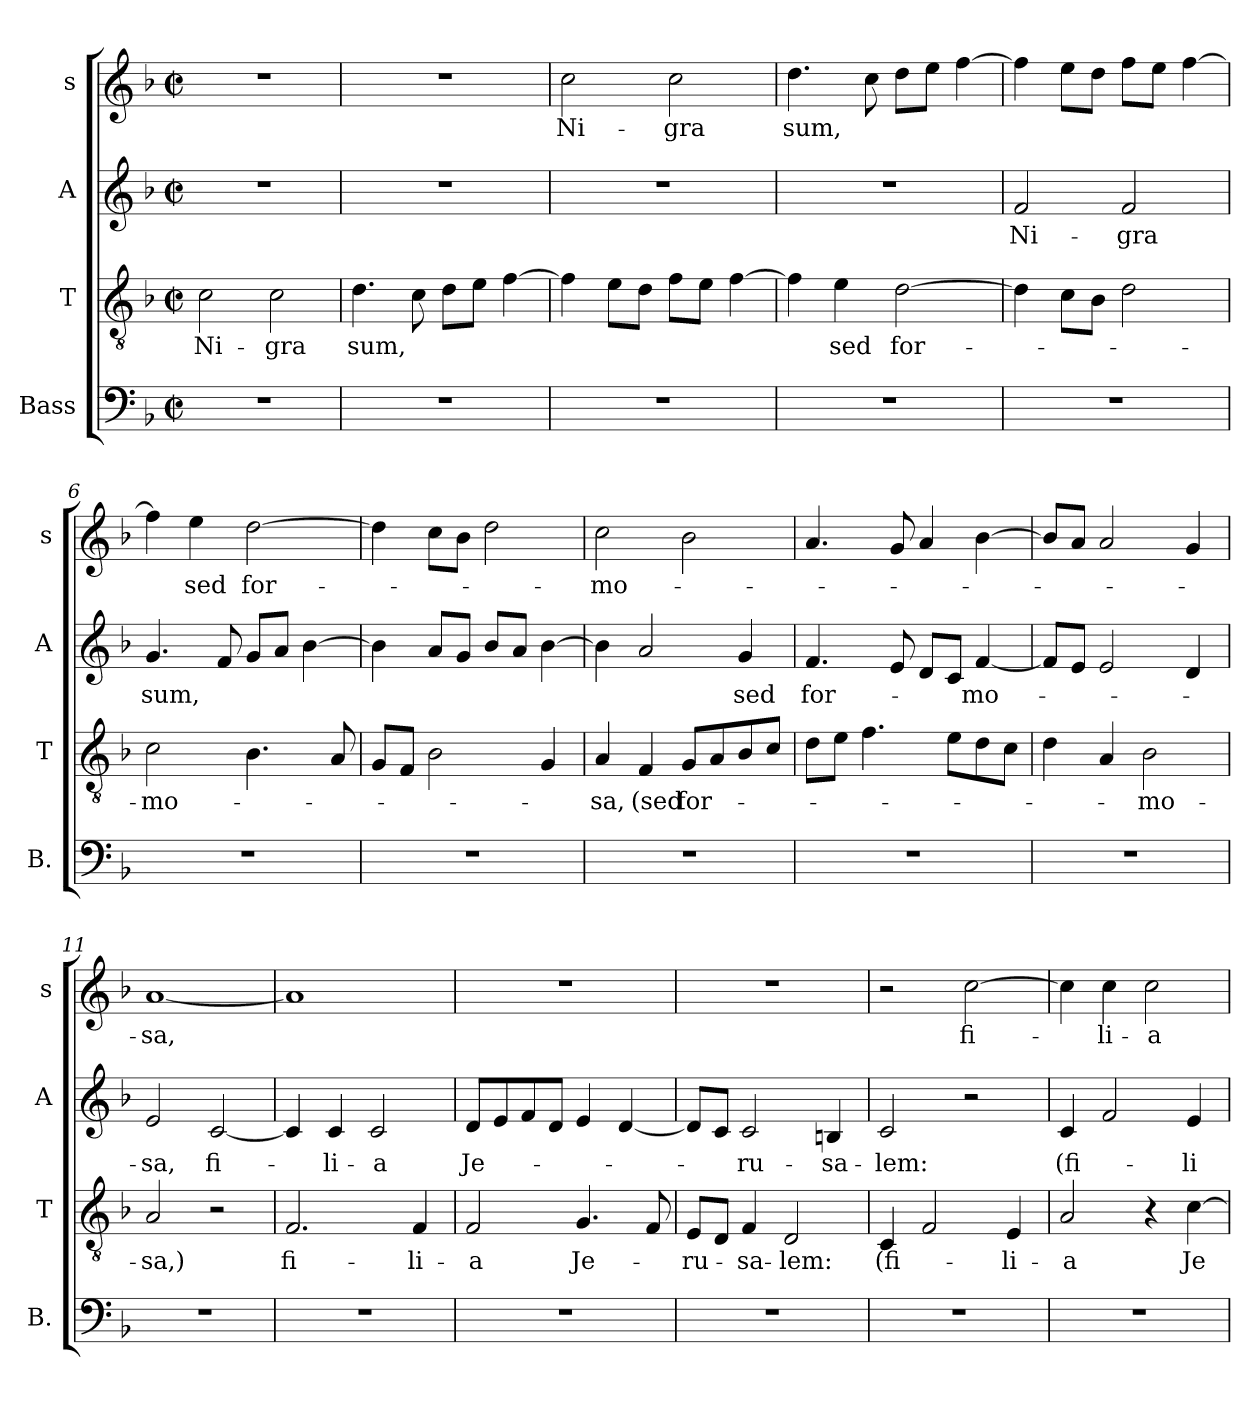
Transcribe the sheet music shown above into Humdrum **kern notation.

**kern	**kern	**text	**kern	**text	**kern	**text
*part4	*part3	*part3	*part2	*part2	*part1	*part1
*staff4	*staff3	*staff3	*staff2	*staff2	*staff1	*staff1
*I"Bass	*I"T	*	*I"A	*	*I"s	*
*I'B.	*I'T	*	*I'A	*	*I's	*
*clefF4	*clefGv2	*	*clefG2	*	*clefG2	*
*k[b-]	*k[b-]	*	*k[b-]	*	*k[b-]	*
*M2/2	*M2/2	*	*M2/2	*	*M2/2	*
*met(c|)	*met(c|)	*	*met(c|)	*	*met(c|)	*
=1	=1	=1	=1	=1	=1	=1
!	!	!LO:LY:b	!	!	!	!
1r	2c\	Ni-	1r	.	1r	.
!	!	!LO:LY:b	!	!	!	!
.	2c\	-gra	.	.	.	.
=2	=2	=2	=2	=2	=2	=2
!	!	!LO:LY:b	!	!	!	!
1r	4.d\	sum,	1r	.	1r	.
.	8c\	.	.	.	.	.
.	8dL	.	.	.	.	.
.	8eJ	.	.	.	.	.
.	[4f\	.	.	.	.	.
=3	=3	=3	=3	=3	=3	=3
!	!	!	!	!	!	!LO:LY:b
1r	4f\]	.	1r	.	2cc\	Ni-
.	8eL	.	.	.	.	.
.	8dJ	.	.	.	.	.
!	!	!	!	!	!	!LO:LY:b
.	8fL	.	.	.	2cc\	-gra
.	8eJ	.	.	.	.	.
.	[4f\	.	.	.	.	.
=4	=4	=4	=4	=4	=4	=4
!	!	!	!	!	!	!LO:LY:b
1r	4f\]	.	1r	.	4.dd\	sum,
!	!	!LO:LY:b	!	!	!	!
.	4e\	sed	.	.	.	.
.	.	.	.	.	8cc\	.
!	!	!LO:LY:b	!	!	!	!
.	[2d\	for-	.	.	8ddL	.
.	.	.	.	.	8eeJ	.
.	.	.	.	.	[4ff\	.
=5	=5	=5	=5	=5	=5	=5
!	!	!	!	!LO:LY:b	!	!
1r	4d\]	.	2f/	Ni-	4ff\]	.
.	8cL	.	.	.	8eeL	.
.	8B-J	.	.	.	8ddJ	.
!	!	!	!	!LO:LY:b	!	!
.	2d\	.	2f/	-gra	8ffL	.
.	.	.	.	.	8eeJ	.
.	.	.	.	.	[4ff\	.
!!LO:LB:g=z
=6	=6	=6	=6	=6	=6	=6
!	!	!LO:LY:b	!	!LO:LY:b	!	!
1r	2c\	-mo-	4.g/	sum,	4ff\]	.
!	!	!	!	!	!	!LO:LY:b
.	.	.	.	.	4ee\	sed
.	.	.	8f/	.	.	.
!	!	!	!	!	!	!LO:LY:b
.	4.B-\	.	8gL	.	[2dd\	for-
.	.	.	8aJ	.	.	.
.	.	.	[4b-\	.	.	.
.	8A/	.	.	.	.	.
=7	=7	=7	=7	=7	=7	=7
1r	8GL	.	4b-\]	.	4dd\]	.
.	8FJ	.	.	.	.	.
.	2B-\	.	8aL	.	8ccL	.
.	.	.	8gJ	.	8b-J	.
.	.	.	8b-L	.	2dd\	.
.	.	.	8aJ	.	.	.
.	4G/	.	[4b-\	.	.	.
=8	=8	=8	=8	=8	=8	=8
!	!	!LO:LY:b	!	!	!	!LO:LY:b
1r	4A/	sa,	4b-\]	.	2cc\	mo-
!	!	!LO:LY:b	!	!	!	!
.	4F/	(sed	2a/	.	.	.
!	!	!LO:LY:b	!	!	!	!
.	8GL	for-	.	.	2b-\	.
.	8A	.	.	.	.	.
!	!	!	!	!LO:LY:b	!	!
.	8B-	.	4g/	sed	.	.
.	8cJ	.	.	.	.	.
=9	=9	=9	=9	=9	=9	=9
!	!	!	!	!LO:LY:b	!	!
1r	8dL	.	4.f/	for-	4.a/	.
.	8eJ	.	.	.	.	.
.	4.f\	.	.	.	.	.
.	.	.	8e/	.	8g/	.
.	.	.	8dL	.	4a/	.
.	8eL	.	8cJ	.	.	.
!	!	!	!	!LO:LY:b	!	!
.	8d	.	[4f/	-mo-	[4b-\	.
.	8cJ	.	.	.	.	.
=10	=10	=10	=10	=10	=10	=10
1r	4d\	.	8fL]	.	8b-L]	.
.	.	.	8eJ	.	8aJ	.
.	4A/	.	2e/	.	2a/	.
!	!	!LO:LY:b	!	!	!	!
.	2B-\	-mo-	.	.	.	.
.	.	.	4d/	.	4g/	.
!!LO:LB:g=z
=11	=11	=11	=11	=11	=11	=11
!	!	!LO:LY:b	!	!LO:LY:b	!	!LO:LY:b
1r	2A/	-sa,)	2e/	-sa,	[1a	-sa,
!	!	!	!	!LO:LY:b	!	!
.	2r	.	[2c/	fi-	.	.
=12	=12	=12	=12	=12	=12	=12
!	!	!LO:LY:b	!	!	!	!
1r	2.F/	fi-	4c/]	.	1a]	.
!	!	!	!	!LO:LY:b	!	!
.	.	.	4c/	-li-	.	.
!	!	!	!	!LO:LY:b	!	!
.	.	.	2c/	-a	.	.
!	!	!LO:LY:b	!	!	!	!
.	4F/	-li-	.	.	.	.
=13	=13	=13	=13	=13	=13	=13
!	!	!LO:LY:b	!	!LO:LY:b	!	!
1r	2F/	-a	8dL	Je-	1r	.
.	.	.	8e	.	.	.
.	.	.	8f	.	.	.
.	.	.	8dJ	.	.	.
!	!	!LO:LY:b	!	!	!	!
.	4.G/	Je-	4e/	.	.	.
.	.	.	[4d/	.	.	.
.	8F/	.	.	.	.	.
=14	=14	=14	=14	=14	=14	=14
!	!	!LO:LY:b	!	!	!	!
1r	8EL	-ru-	8dL]	.	1r	.
.	8DJ	.	8cJ	.	.	.
!	!	!LO:LY:b	!	!LO:LY:b	!	!
.	4F/	-sa-	2c/	-ru-	.	.
!	!	!LO:LY:b	!	!	!	!
.	2D/	-lem:	.	.	.	.
!	!	!	!	!LO:LY:b	!	!
.	.	.	4Bn/	-sa-	.	.
=15	=15	=15	=15	=15	=15	=15
!	!	!LO:LY:b	!	!LO:LY:b	!	!
1r	4C/	(fi-	2c/	-lem:	2r	.
.	2F/	.	.	.	.	.
!	!	!	!	!	!	!LO:LY:b
.	.	.	2r	.	[2cc\	fi-
!	!	!LO:LY:b	!	!	!	!
.	4E/	-li-	.	.	.	.
=16	=16	=16	=16	=16	=16	=16
!	!	!LO:LY:b	!	!LO:LY:b	!	!
1r	2A/	-a	4c/	(fi-	4cc\]	.
!	!	!	!	!	!	!LO:LY:b
.	.	.	2f/	.	4cc\	-li-
!	!	!	!	!	!	!LO:LY:b
.	4r	.	.	.	2cc\	-a
!	!	!LO:LY:b	!	!LO:LY:b	!	!
.	[4c\	Je-	4e/	-li-	.	.
=	=	=	=	=	=	=
*-	*-	*-	*-	*-	*-	*-
